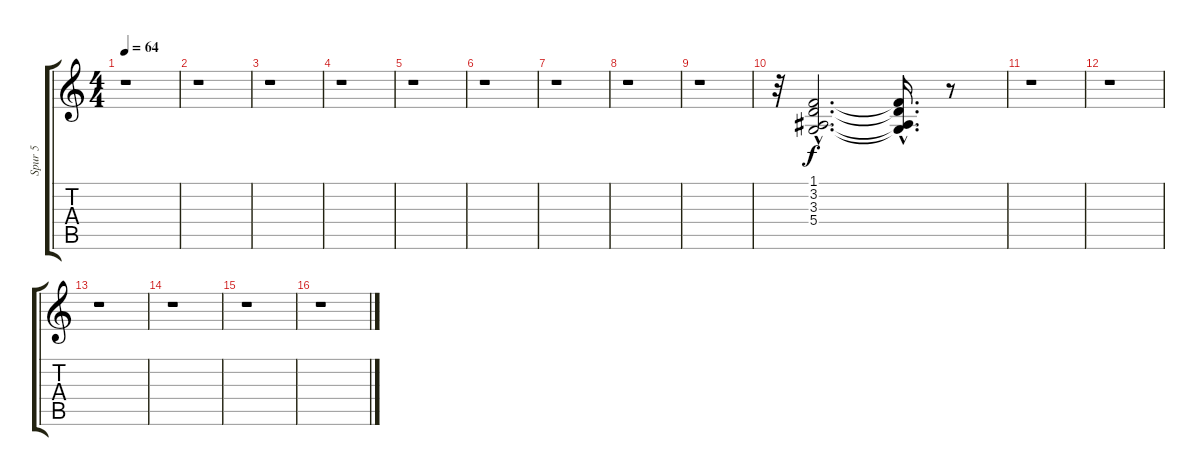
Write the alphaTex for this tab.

\track ("Spur 5" "Spur 5") {instrument pad8sweep}
\staff {score tabs}
\tuning (E4 B3 G3 D3 A2 E2) {hide}
\ts (4 4)
\tempo 64
\clef g2
\ks c
r.1{dy f instrument pad8sweep} |
r.1 |
r.1 |
r.1 |
r.1 |
r.1 |
r.1 |
r.1 |
r.1 |
r.32 (1.1{hac} 3.2{hac} 3.3{hac} 5.4{hac}).2{d} (1.1{hac t} 3.2{hac t} 3.3{t} 5.4{hac t}).16{d} r.8 |
r.1 |
r.1 |
r.1 |
r.1 |
r.1 |
r.1
